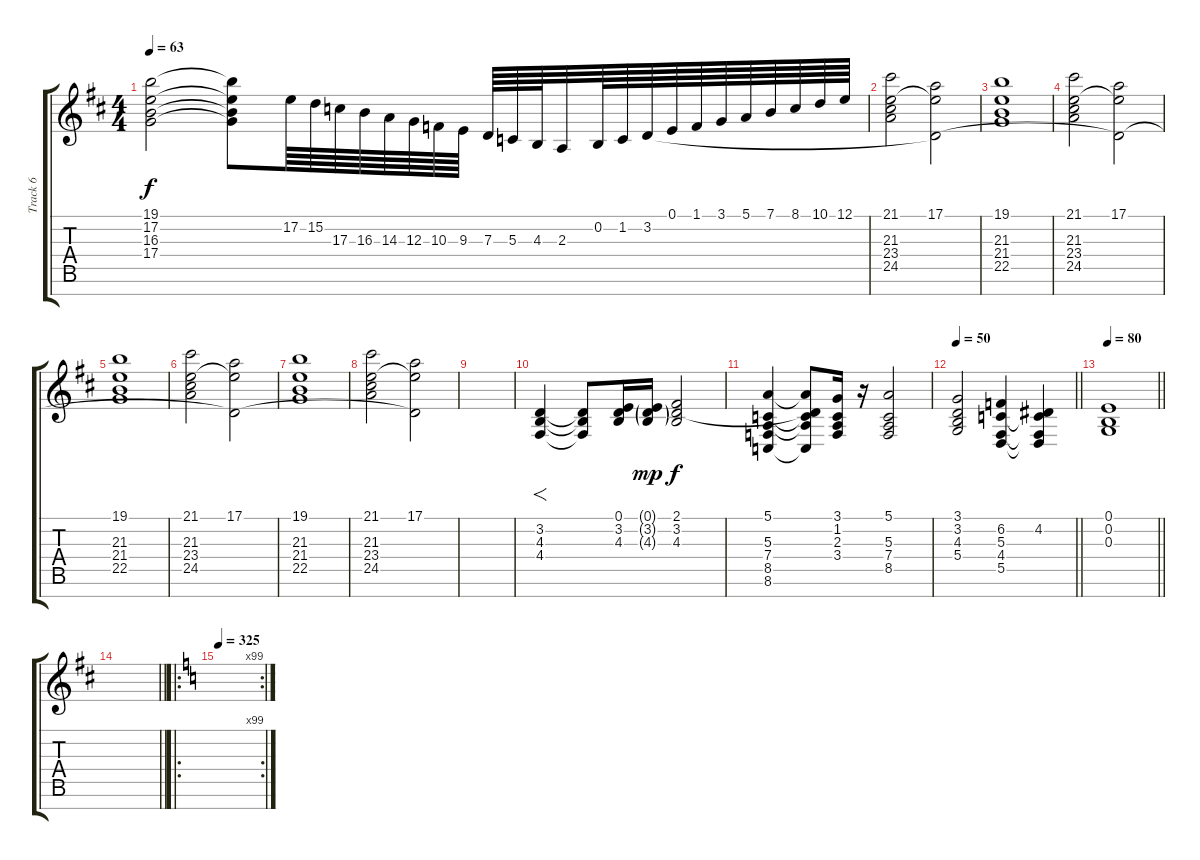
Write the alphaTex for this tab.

\track ("Track 6" "Track 6") {instrument sopranosax}
\staff {score tabs}
\tuning (E4 B3 G3 D3 A2 E2 B1) {hide}
\ts (4 4)
\tempo 63
\clef g2
\ks d
(19.1 17.2 16.3 17.4).2{dy f volume 5} (19.1{t} 17.2{t} 16.3{t} 17.4{t}).8 17.2.64 15.2.64 17.3.64 16.3.64 14.3.64 12.3.64 10.3.64 9.3.64 7.3.64 5.3.64 4.3.64 2.3.32 0.2.64 1.2.64 3.2.64 0.1.64 1.1.64 3.1.64 5.1.64 7.1.64 8.1.64 10.1.64 12.1.64 |
(21.1 21.3 23.4 24.5).2 (17.1 3.2{t} 21.3{t}).2 |
(19.1 21.3 21.4 22.5).1 |
(21.1 21.3 23.4 24.5).2 (17.1 3.2{t} 21.3{t}).2 |
(19.1 21.3 21.4 22.5).1 |
(21.1 21.3 23.4 24.5).2 (17.1 3.2{t} 21.3{t}).2 |
(19.1 21.3 21.4 22.5).1 |
(21.1 21.3 23.4 24.5).2 (17.1 3.2{t} 21.3{t}).2 |
|
(3.2 4.3 4.4).4{f volume 5 instrument sopranosax} (3.2{t} 4.3{t} 4.4{t}).8 (0.1 3.2 4.3).16 (0.1{g} 3.2{g} 4.3{g}).16{dy mp} (2.1 3.2 4.3).2{dy f} |
(5.1 5.3 7.4 8.5 8.6).4 (5.1{t} 3.2{t} 5.3{t} 7.4{t} 8.6{t}).8 (3.1 1.2 2.3 3.4).16 r.16 (5.1 5.3 7.4 8.5).2 |
\tempo 50
\barLineRight lightlight
(3.1 3.2 4.3 5.4).2 (6.2 5.3 4.4 5.5).4 (4.2 5.3{t} 4.4{t} 5.5{t}).4 |
\tempo 80
\barLineRight lightlight
(0.1 0.2 0.3).1{volume 0} |
\barLineRight lightlight
|
\ro
\rc 99
\tempo 325
\ks c
